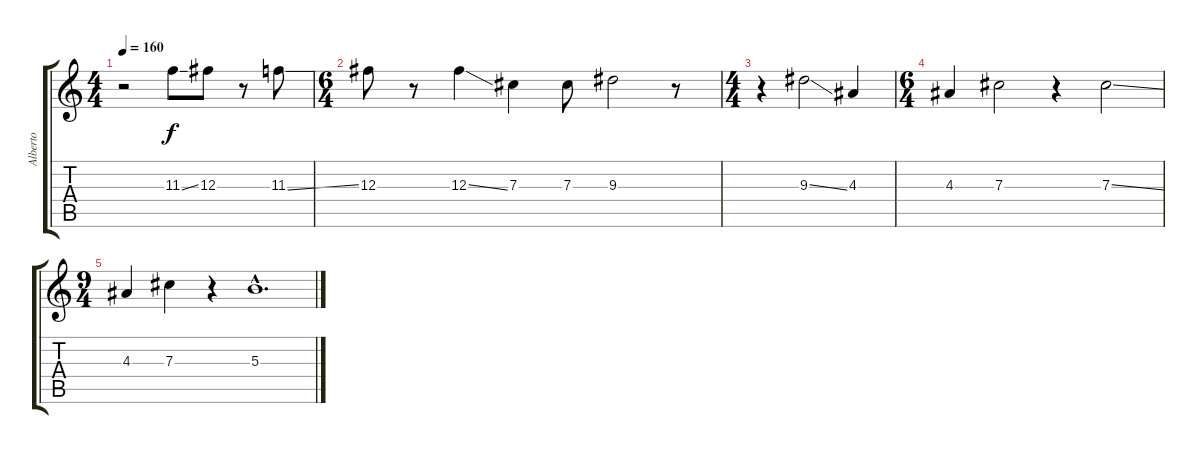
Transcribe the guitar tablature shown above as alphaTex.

\track ("Alberto" "Alberto") {instrument overdrivenguitar}
\staff {score tabs}
\tuning (Eb4 Bb3 Gb3 Db3 Ab2 Eb2) {hide}
\ts (4 4)
\tempo 160
\clef g2
\ks c
r.2{dy f} 11.3{ss}.8 12.3.8 r.8 11.3{ss}.8 |
\ts (6 4)
12.3.8 r.8 12.3{ss}.4 7.3.4 7.3.8 9.3.2 r.8 |
\ts (4 4)
r.4 9.3{ss}.2 4.3.4 |
\ts (6 4)
4.3.4 7.3.2 r.4 7.3{ss}.2 |
\ts (9 4)
4.3.4 7.3.4 r.4 5.3{hac}.1{d}
